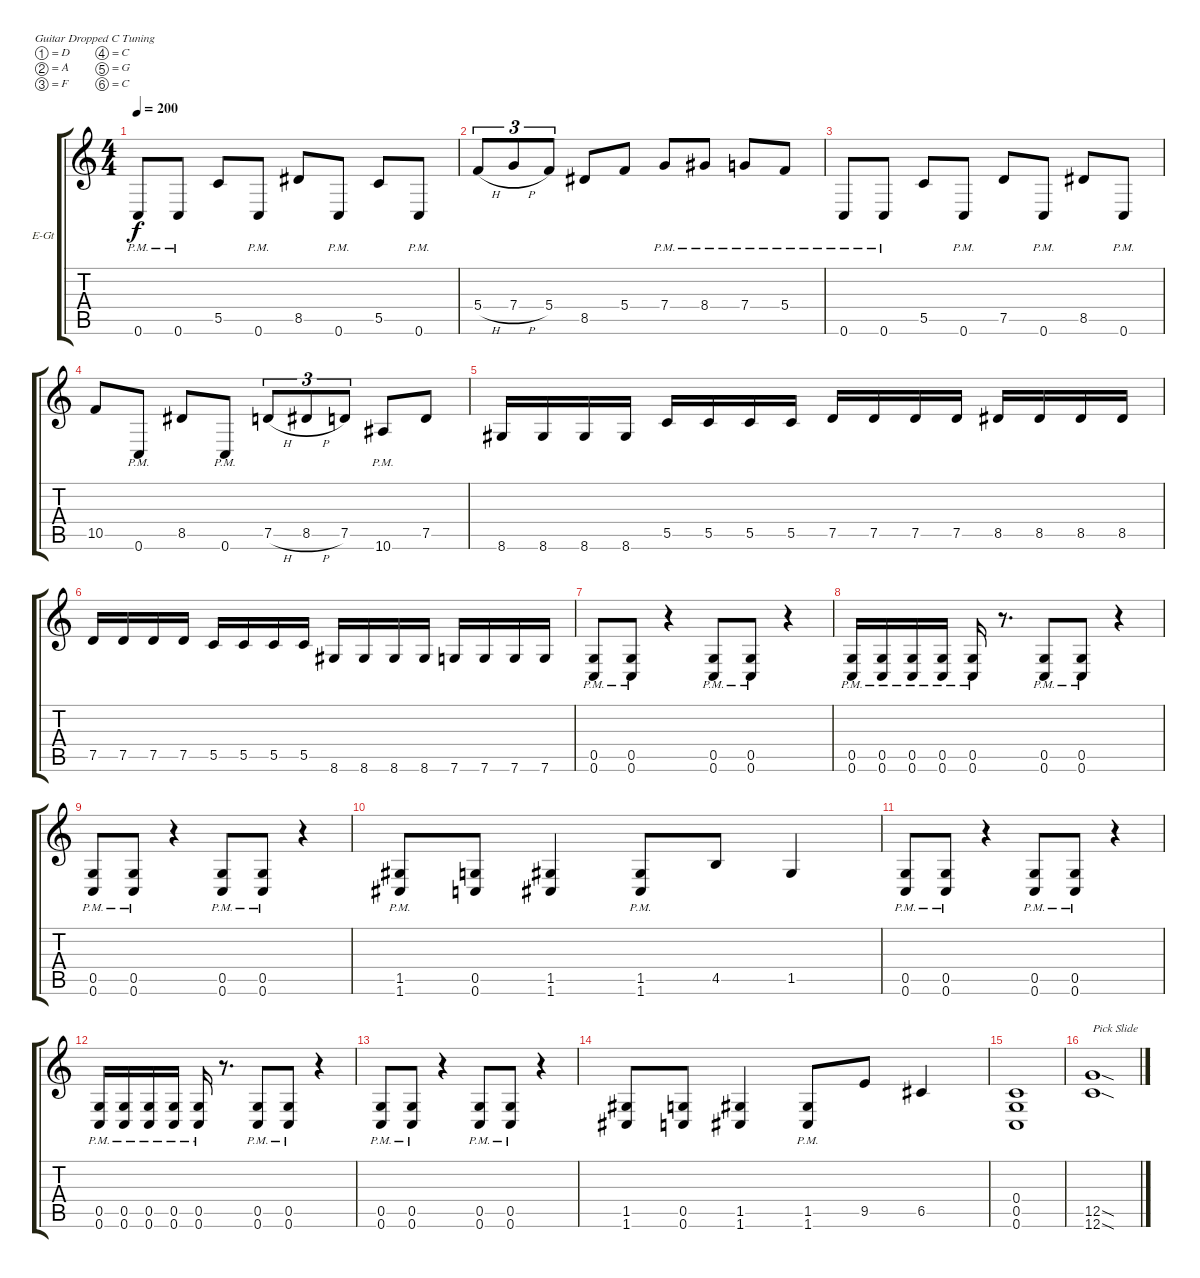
\bracketExtendMode groupsimilarinstruments
\firstSystemTrackNameOrientation horizontal
\otherSystemsTrackNameOrientation horizontal
\track ("Jake Pitts" "E-Gt") {instrument overdrivenguitar}
\staff {score tabs}
\tuning (D4 A3 F3 C3 G2 C2)
\ts (4 4)
\tempo 200
\clef g2
\ks c
0.6{pm}.8{dy f} 0.6{pm}.8 5.5.8 0.6{pm}.8 8.5.8 0.6{pm}.8 5.5.8 0.6{pm}.8 |
5.4{h}.8{tu (3 2)} 7.4{h}.8{tu (3 2)} 5.4.8{tu (3 2)} 8.5.8 5.4.8 7.4{pm}.8 8.4{pm}.8 7.4{pm}.8 5.4{pm}.8 |
0.6{pm}.8 0.6{pm}.8 5.5.8 0.6{pm}.8 7.5.8 0.6{pm}.8 8.5.8 0.6{pm}.8 |
10.5.8 0.6{pm}.8 8.5.8 0.6{pm}.8 7.5{h}.8{tu (3 2)} 8.5{h}.8{tu (3 2)} 7.5.8{tu (3 2)} 10.6{pm}.8 7.5.8 |
8.6.16 8.6.16 8.6.16 8.6.16 5.5.16 5.5.16 5.5.16 5.5.16 7.5.16 7.5.16 7.5.16 7.5.16 8.5.16 8.5.16 8.5.16 8.5.16 |
7.5.16 7.5.16 7.5.16 7.5.16 5.5.16 5.5.16 5.5.16 5.5.16 8.6.16 8.6.16 8.6.16 8.6.16 7.6.16 7.6.16 7.6.16 7.6.16 |
(0.5{pm} 0.6{pm}).8 (0.5{pm} 0.6{pm}).8 r.4 (0.5{pm} 0.6{pm}).8 (0.5{pm} 0.6{pm}).8 r.4 |
(0.5{pm} 0.6{pm}).16 (0.5{pm} 0.6{pm}).16 (0.5{pm} 0.6{pm}).16 (0.5{pm} 0.6{pm}).16 (0.5{pm} 0.6{pm}).16 r.8{d} (0.5{pm} 0.6{pm}).8 (0.5{pm} 0.6{pm}).8 r.4 |
(0.5{pm} 0.6{pm}).8 (0.5{pm} 0.6{pm}).8 r.4 (0.5{pm} 0.6{pm}).8 (0.5{pm} 0.6{pm}).8 r.4 |
(1.5{pm} 1.6{pm}).8 (0.5 0.6).8 (1.5 1.6).4 (1.5{pm} 1.6{pm}).8 4.5.8 1.5.4 |
(0.5{pm} 0.6{pm}).8 (0.5{pm} 0.6{pm}).8 r.4 (0.5{pm} 0.6{pm}).8 (0.5{pm} 0.6{pm}).8 r.4 |
(0.5{pm} 0.6{pm}).16 (0.5{pm} 0.6{pm}).16 (0.5{pm} 0.6{pm}).16 (0.5{pm} 0.6{pm}).16 (0.5{pm} 0.6{pm}).16 r.8{d} (0.5{pm} 0.6{pm}).8 (0.5{pm} 0.6{pm}).8 r.4 |
(0.5{pm} 0.6{pm}).8 (0.5{pm} 0.6{pm}).8 r.4 (0.5{pm} 0.6{pm}).8 (0.5{pm} 0.6{pm}).8 r.4 |
(1.5 1.6).8 (0.5 0.6).8 (1.5 1.6).4 (1.5{pm} 1.6{pm}).8 9.5.8 6.5.4 |
(0.4 0.5 0.6).1 |
(12.5{sod} 12.6{sod}).1{txt "Pick Slide"}
